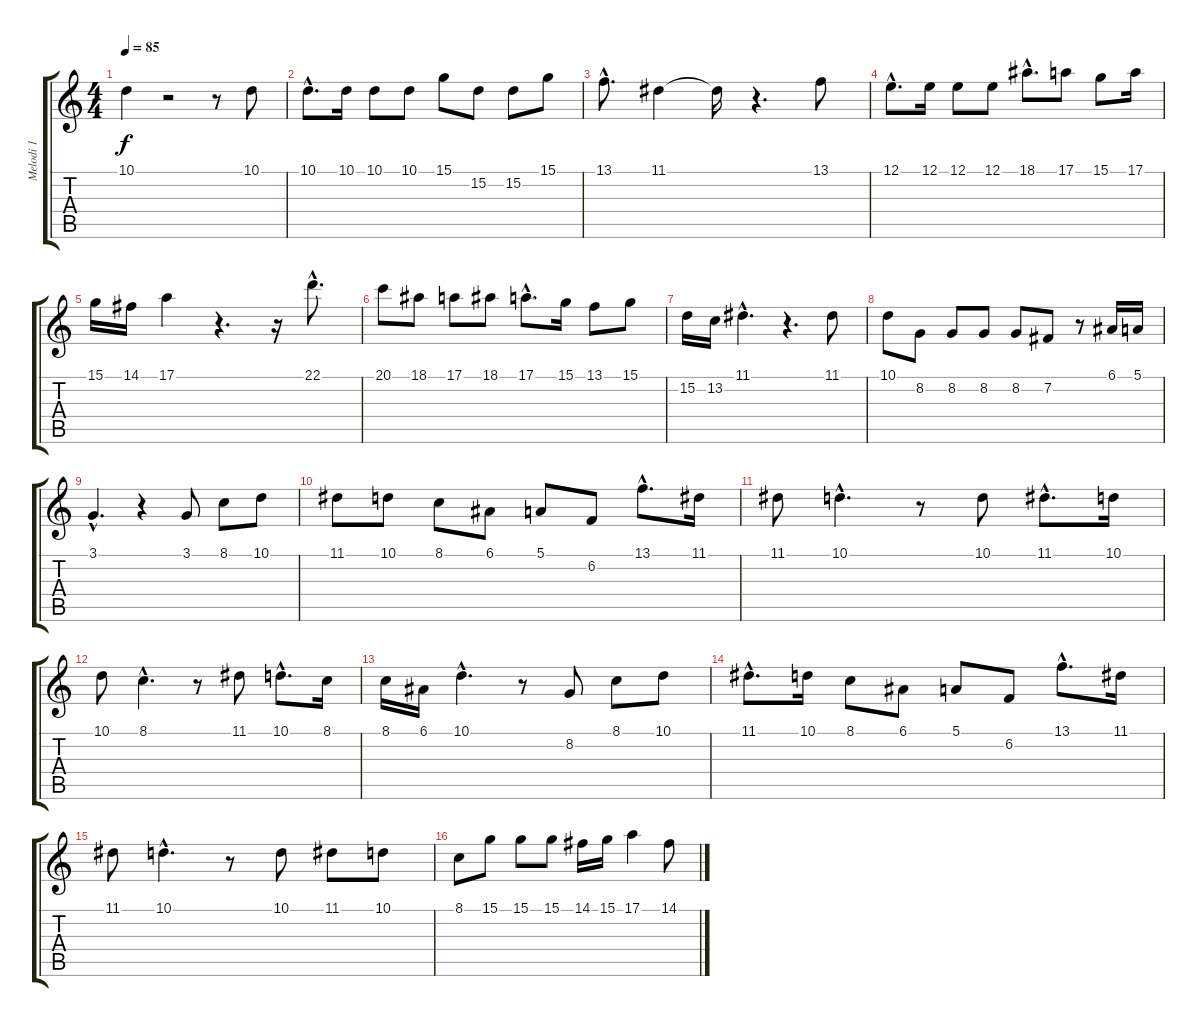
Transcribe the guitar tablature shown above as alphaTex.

\track ("Melodi 1" "Melodi 1") {instrument acousticgrandpiano}
\staff {score tabs}
\tuning (E4 B3 G3 D3 A2 E2) {hide}
\ts (4 4)
\tempo 85
\clef g2
\ks c
10.1.4{dy f} r.2 r.8 10.1.8 |
10.1{hac}.8{d} 10.1.16 10.1.8 10.1.8 15.1.8 15.2.8 15.2.8 15.1.8 |
13.1{hac}.8{d} 11.1.4 11.1{t}.16 r.4{d} 13.1.8 |
12.1{hac}.8{d} 12.1.16 12.1.8 12.1.8 18.1{hac}.8{d} 17.1.8 15.1.8 17.1.16 |
15.1.16 14.1.16 17.1.4 r.4{d} r.16 22.1{hac}.8{d} |
20.1.8 18.1.8 17.1.8 18.1.8 17.1{hac}.8{d} 15.1.16 13.1.8 15.1.8 |
15.2.16 13.2.16 11.1{hac}.4{d} r.4{d} 11.1.8 |
10.1.8 8.2.8 8.2.8 8.2.8 8.2.8 7.2.8 r.8 6.1.16 5.1.16 |
3.1{hac}.4{d} r.4 3.1.8 8.1.8 10.1.8 |
11.1.8 10.1.8 8.1.8 6.1.8 5.1.8 6.2.8 13.1{hac}.8{d} 11.1.16 |
11.1.8 10.1{hac}.4{d} r.8 10.1.8 11.1{hac}.8{d} 10.1.16 |
10.1.8 8.1{hac}.4{d} r.8 11.1.8 10.1{hac}.8{d} 8.1.16 |
8.1.16 6.1.16 10.1{hac}.4{d} r.8 8.2.8 8.1.8 10.1.8 |
11.1{hac}.8{d} 10.1.16 8.1.8 6.1.8 5.1.8 6.2.8 13.1{hac}.8{d} 11.1.16 |
11.1.8 10.1{hac}.4{d} r.8 10.1.8 11.1.8 10.1.8 |
8.1.8 15.1.8 15.1.8 15.1.8 14.1.16 15.1.16 17.1.4 14.1.8
